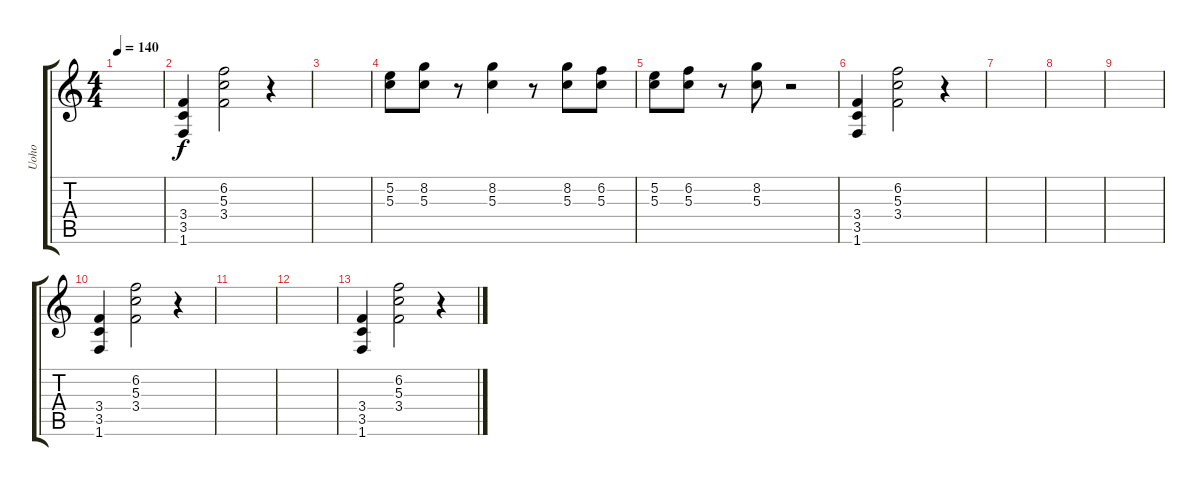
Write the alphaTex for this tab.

\track ("Uoho" "Uoho") {instrument distortionguitar}
\staff {score tabs}
\tuning (E4 B3 G3 D3 A2 E2) {hide}
\ts (4 4)
\tempo 140
\clef g2
\ks c
|
(3.4 3.5 1.6).4 (6.2 5.3 3.4).2 r.4 |
|
(5.2 5.3).8 (8.2 5.3).8 r.8 (8.2 5.3).4 r.8 (8.2 5.3).8 (6.2 5.3).8 |
(5.2 5.3).8 (6.2 5.3).8 r.8 (8.2 5.3).8 r.2 |
(3.4 3.5 1.6).4 (6.2 5.3 3.4).2 r.4 |
|
|
|
(3.4 3.5 1.6).4 (6.2 5.3 3.4).2 r.4 |
|
|
(3.4 3.5 1.6).4 (6.2 5.3 3.4).2 r.4
